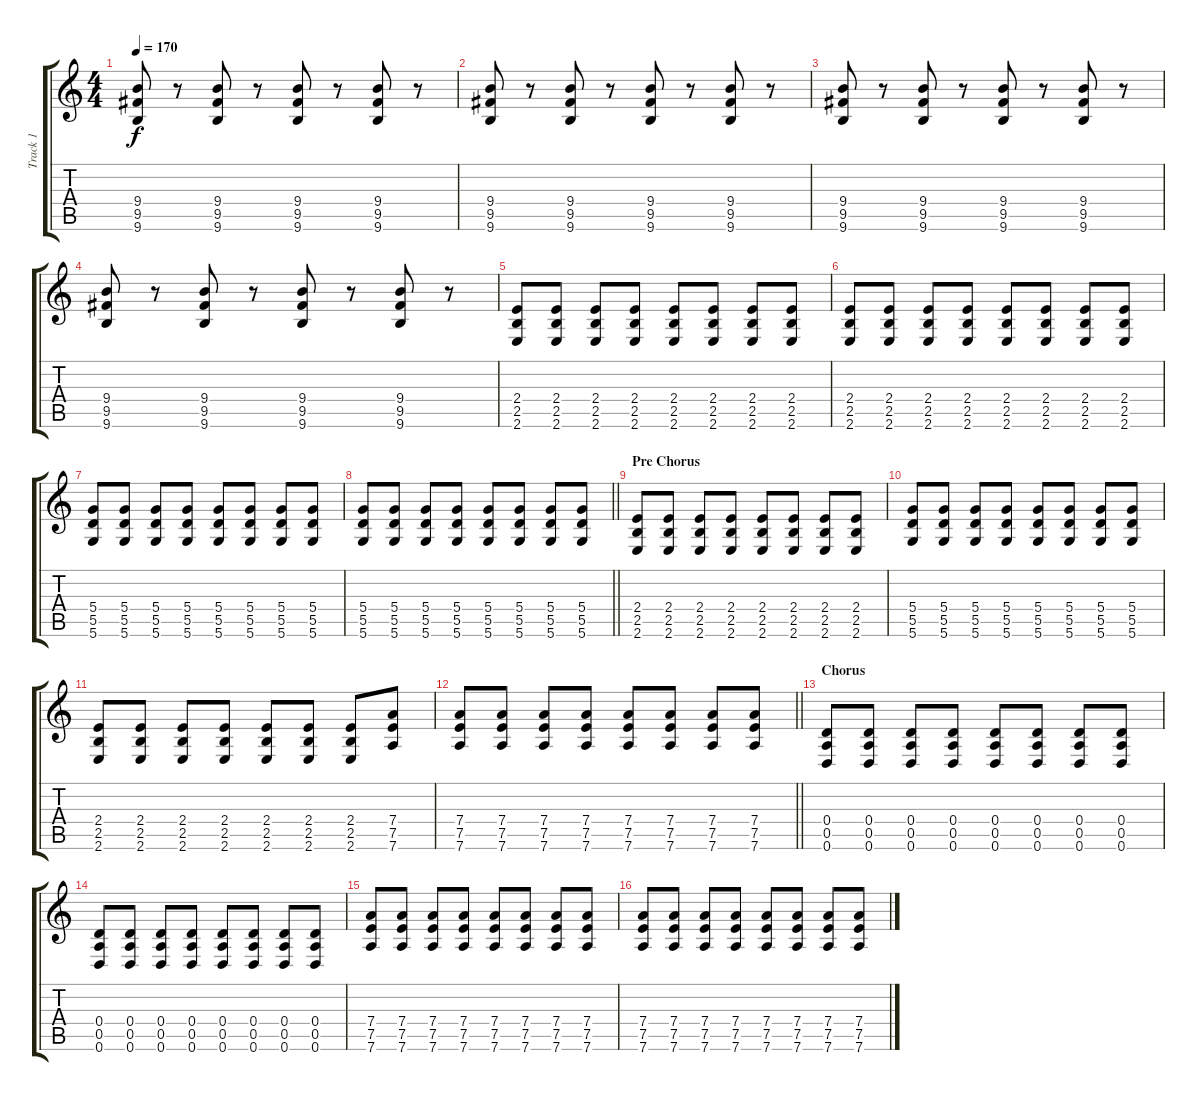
\track ("Track 1" "Track 1") {instrument distortionguitar}
\staff {score tabs}
\tuning (E4 B3 G3 D3 A2 D2) {hide}
\ts (4 4)
\tempo 170
\clef g2
\ks c
(9.4 9.5 9.6).8{dy f} r.8 (9.4 9.5 9.6).8 r.8 (9.4 9.5 9.6).8 r.8 (9.4 9.5 9.6).8 r.8 |
(9.4 9.5 9.6).8 r.8 (9.4 9.5 9.6).8 r.8 (9.4 9.5 9.6).8 r.8 (9.4 9.5 9.6).8 r.8 |
(9.4 9.5 9.6).8 r.8 (9.4 9.5 9.6).8 r.8 (9.4 9.5 9.6).8 r.8 (9.4 9.5 9.6).8 r.8 |
(9.4 9.5 9.6).8 r.8 (9.4 9.5 9.6).8 r.8 (9.4 9.5 9.6).8 r.8 (9.4 9.5 9.6).8 r.8 |
(2.4 2.5 2.6).8 (2.4 2.5 2.6).8 (2.4 2.5 2.6).8 (2.4 2.5 2.6).8 (2.4 2.5 2.6).8 (2.4 2.5 2.6).8 (2.4 2.5 2.6).8 (2.4 2.5 2.6).8 |
(2.4 2.5 2.6).8 (2.4 2.5 2.6).8 (2.4 2.5 2.6).8 (2.4 2.5 2.6).8 (2.4 2.5 2.6).8 (2.4 2.5 2.6).8 (2.4 2.5 2.6).8 (2.4 2.5 2.6).8 |
(5.4 5.5 5.6).8 (5.4 5.5 5.6).8 (5.4 5.5 5.6).8 (5.4 5.5 5.6).8 (5.4 5.5 5.6).8 (5.4 5.5 5.6).8 (5.4 5.5 5.6).8 (5.4 5.5 5.6).8 |
\barLineRight lightlight
(5.4 5.5 5.6).8 (5.4 5.5 5.6).8 (5.4 5.5 5.6).8 (5.4 5.5 5.6).8 (5.4 5.5 5.6).8 (5.4 5.5 5.6).8 (5.4 5.5 5.6).8 (5.4 5.5 5.6).8 |
\section ("" "Pre Chorus")
(2.4 2.5 2.6).8 (2.4 2.5 2.6).8 (2.4 2.5 2.6).8 (2.4 2.5 2.6).8 (2.4 2.5 2.6).8 (2.4 2.5 2.6).8 (2.4 2.5 2.6).8 (2.4 2.5 2.6).8 |
(5.4 5.5 5.6).8 (5.4 5.5 5.6).8 (5.4 5.5 5.6).8 (5.4 5.5 5.6).8 (5.4 5.5 5.6).8 (5.4 5.5 5.6).8 (5.4 5.5 5.6).8 (5.4 5.5 5.6).8 |
(2.4 2.5 2.6).8 (2.4 2.5 2.6).8 (2.4 2.5 2.6).8 (2.4 2.5 2.6).8 (2.4 2.5 2.6).8 (2.4 2.5 2.6).8 (2.4 2.5 2.6).8 (7.4 7.5 7.6).8 |
\barLineRight lightlight
(7.4 7.5 7.6).8 (7.4 7.5 7.6).8 (7.4 7.5 7.6).8 (7.4 7.5 7.6).8 (7.4 7.5 7.6).8 (7.4 7.5 7.6).8 (7.4 7.5 7.6).8 (7.4 7.5 7.6).8 |
\section ("" "Chorus")
(0.4 0.5 0.6).8 (0.4 0.5 0.6).8 (0.4 0.5 0.6).8 (0.4 0.5 0.6).8 (0.4 0.5 0.6).8 (0.4 0.5 0.6).8 (0.4 0.5 0.6).8 (0.4 0.5 0.6).8 |
(0.4 0.5 0.6).8 (0.4 0.5 0.6).8 (0.4 0.5 0.6).8 (0.4 0.5 0.6).8 (0.4 0.5 0.6).8 (0.4 0.5 0.6).8 (0.4 0.5 0.6).8 (0.4 0.5 0.6).8 |
(7.4 7.5 7.6).8 (7.4 7.5 7.6).8 (7.4 7.5 7.6).8 (7.4 7.5 7.6).8 (7.4 7.5 7.6).8 (7.4 7.5 7.6).8 (7.4 7.5 7.6).8 (7.4 7.5 7.6).8 |
(7.4 7.5 7.6).8 (7.4 7.5 7.6).8 (7.4 7.5 7.6).8 (7.4 7.5 7.6).8 (7.4 7.5 7.6).8 (7.4 7.5 7.6).8 (7.4 7.5 7.6).8 (7.4 7.5 7.6).8
